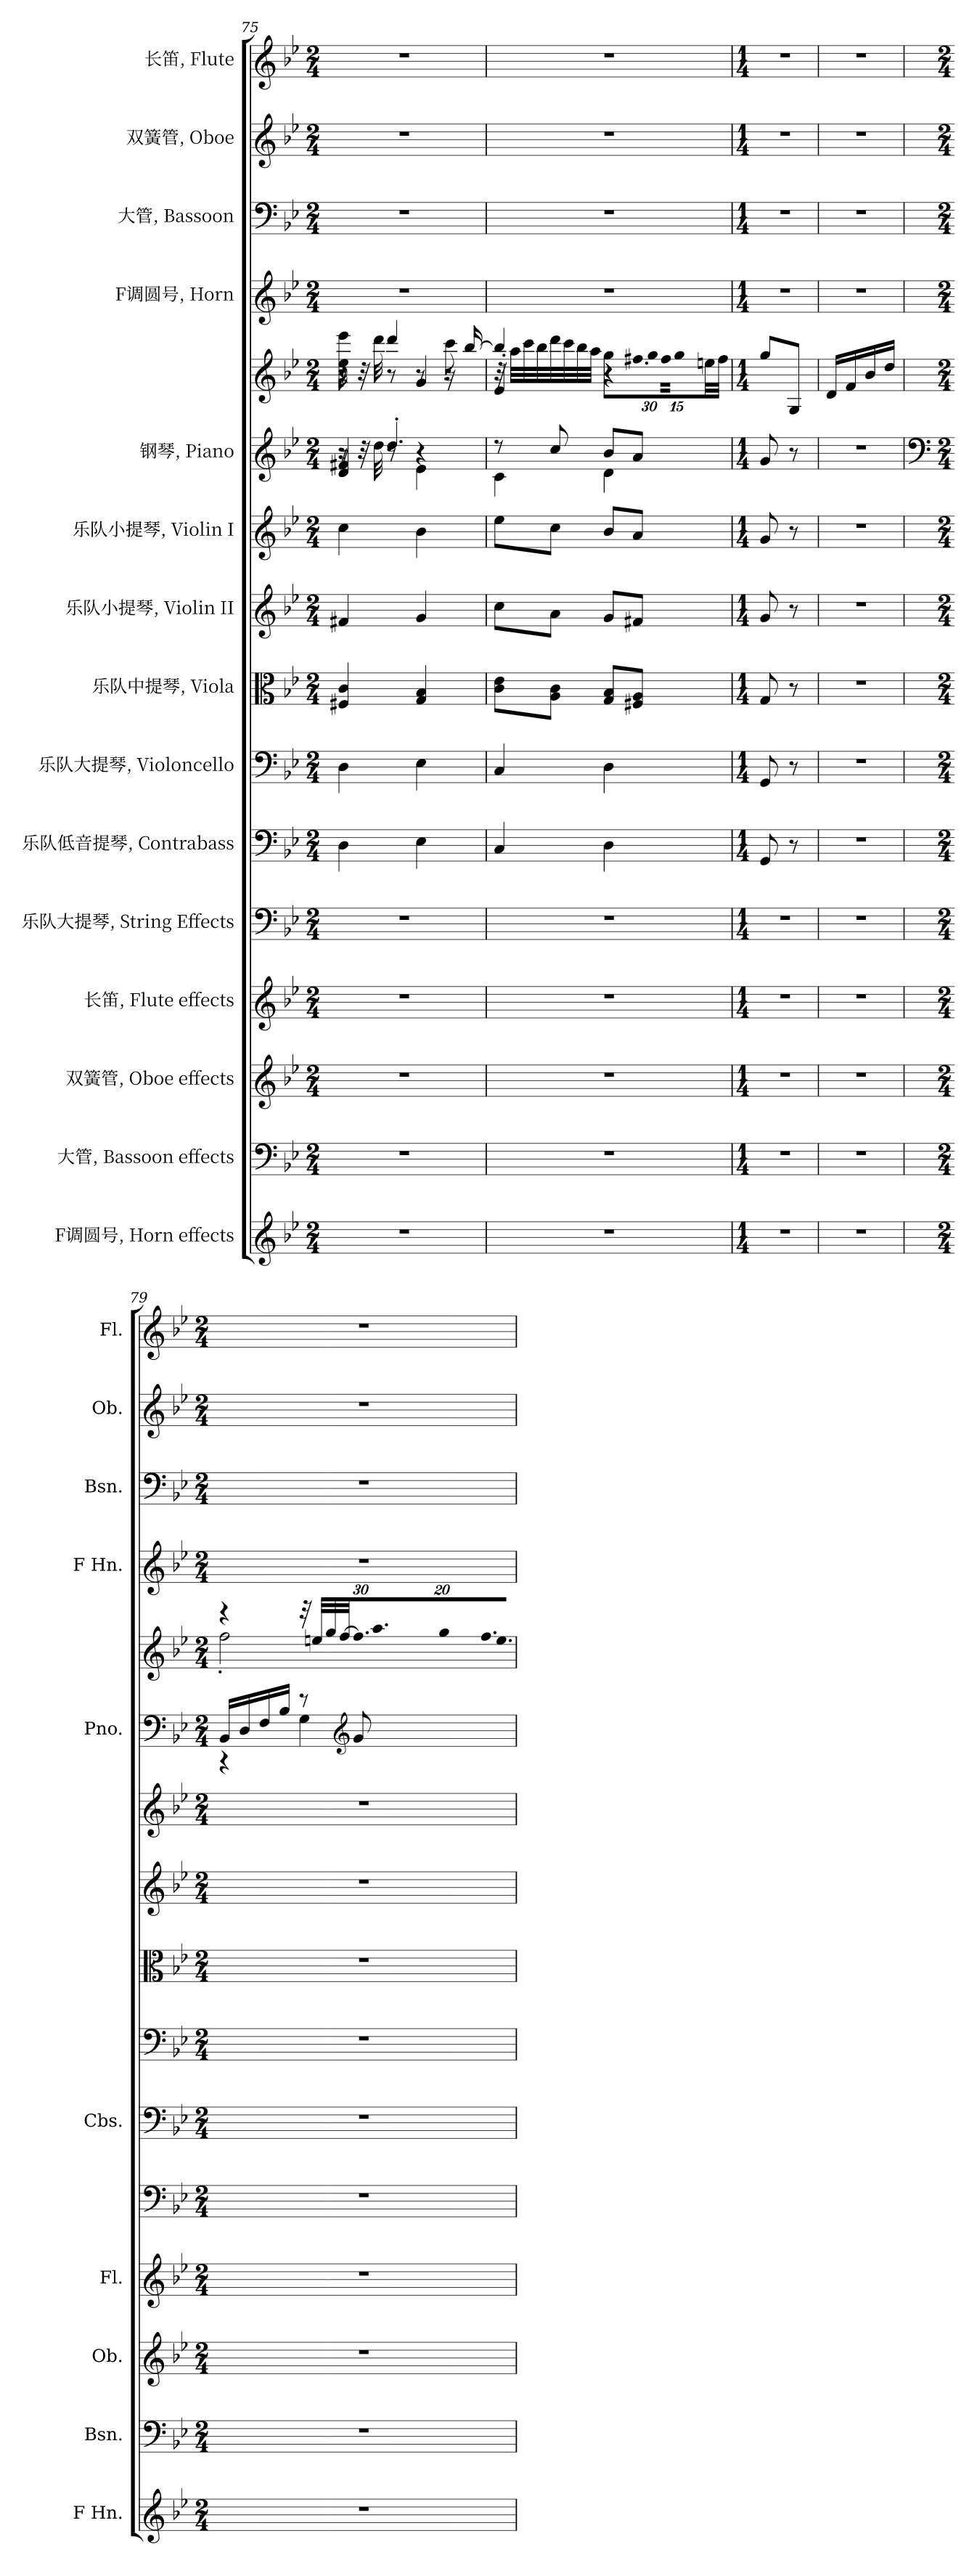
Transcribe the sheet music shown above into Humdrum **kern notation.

**kern	**kern	**kern	**kern	**kern	**kern	**kern	**kern	**kern	**kern	**kern	**kern	**kern	**kern	**kern	**kern
*part15	*part14	*part13	*part12	*part11	*part10	*part9	*part8	*part7	*part6	*part5	*part5	*part4	*part3	*part2	*part1
*staff16	*staff15	*staff14	*staff13	*staff12	*staff11	*staff10	*staff9	*staff8	*staff7	*staff6	*staff5	*staff4	*staff3	*staff2	*staff1
*I"F调圆号, Horn effects	*I"大管, Bassoon effects	*I"双簧管, Oboe effects	*I"长笛, Flute effects	*I"乐队大提琴, String Effects	*I"乐队低音提琴, Contrabass	*I"乐队大提琴, Violoncello	*I"乐队中提琴, Viola	*I"乐队小提琴, Violin II	*I"乐队小提琴, Violin I	*I"钢琴, Piano	*	*I"F调圆号, Horn	*I"大管, Bassoon	*I"双簧管, Oboe	*I"长笛, Flute
*I'F Hn.	*I'Bsn.	*I'Ob.	*I'Fl.	*	*I'Cbs.	*	*	*	*	*I'Pno.	*	*I'F Hn.	*I'Bsn.	*I'Ob.	*I'Fl.
*clefG2	*clefF4	*clefG2	*clefG2	*clefF4	*clefF4	*clefF4	*clefC3	*clefG2	*clefG2	*clefG2	*clefG2	*clefG2	*clefF4	*clefG2	*clefG2
*ITrd4c7	*	*	*	*	*ITrd7c12	*	*	*	*	*	*	*ITrd4c7	*	*	*
*k[b-e-a-]	*k[b-e-]	*k[b-e-]	*k[b-e-]	*k[b-e-]	*k[b-e-]	*k[b-e-]	*k[b-e-]	*k[b-e-]	*k[b-e-]	*k[b-e-]	*k[b-e-]	*k[b-e-a-]	*k[b-e-]	*k[b-e-]	*k[b-e-]
*M2/4	*M2/4	*M2/4	*M2/4	*M2/4	*M2/4	*M2/4	*M2/4	*M2/4	*M2/4	*M2/4	*M2/4	*M2/4	*M2/4	*M2/4	*M2/4
=75	=75	=75	=75	=75	=75	=75	=75	=75	=75	=75	=75	=75	=75	=75	=75
*	*	*	*	*	*	*	*	*	*	*^	*^	*	*	*	*
*	*	*	*	*	*	*	*	*	*	*	*^	*	*^	*	*	*	*
2r	2r	2r	2r	2r	4DD\	4D\	4F#X/ 4c/	4f#X/	4cc\	8r	16r	4d/ 4f#X/	8r	16ee-\ 16eee-\	4r	2r	2r	2r	2r
.	.	.	.	.	.	.	.	.	.	.	32r	.	.	32r	.	.	.	.	.
.	.	.	.	.	.	.	.	.	.	.	32dd\	.	.	32ddd\	.	.	.	.	.
.	.	.	.	.	.	.	.	.	.	4.dd'/	8r	.	4ddd/	8r	.	.	.	.	.
.	.	.	.	.	4EE-\	4E-\	4G/ 4B-/	4g/	4b-\	.	4e-\	4r	.	8r	4g/	.	.	.	.
.	.	.	.	.	.	.	.	.	.	.	.	.	16r	8ccc'\	.	.	.	.	.
.	.	.	.	.	.	.	.	.	.	.	.	.	[16bb-/	.	.	.	.	.	.
*	*	*	*	*	*	*	*	*	*	*	*v	*v	*	*	*	*	*	*	*
!!LO:PB:g=z
=76	=76	=76	=76	=76	=76	=76	=76	=76	=76	=76	=76	=76	=76	=76	=76	=76	=76	=76
2r	2r	2r	2r	2r	4CC/	4C/	8c\ 8e-\L	8cc\L	8ee-\L	8r	4c\	4bb-/]	32r	4e-'/	2r	2r	2r	2r
.	.	.	.	.	.	.	.	.	.	.	.	.	32aa\LLL	.	.	.	.	.
.	.	.	.	.	.	.	.	.	.	.	.	.	32ccc\	.	.	.	.	.
.	.	.	.	.	.	.	.	.	.	.	.	.	32bb-\	.	.	.	.	.
.	.	.	.	.	.	.	8A\ 8c\J	8a\J	8cc\J	8cc/	.	.	32ddd\	.	.	.	.	.
.	.	.	.	.	.	.	.	.	.	.	.	.	32ccc\	.	.	.	.	.
.	.	.	.	.	.	.	.	.	.	.	.	.	32bb-\	.	.	.	.	.
.	.	.	.	.	.	.	.	.	.	.	.	.	32aa\JJJ	.	.	.	.	.
.	.	.	.	.	4DD\	4D\	8G/ 8B-/L	8g/L	8b-/L	8b-/L	4d\	4r	8gg\L	4r	.	.	.	.
*	*	*	*	*	*	*	*	*	*	*	*	*	*Xbrackettup	*	*	*	*	*
!	!	!	!	!	!	!	!	!	!	!	!	!	!LO:N:vis=256.	!	!	!	!	!
.	.	.	.	.	.	.	8F#X/ 8A/J	8f#X/J	8a/J	8a/J	.	.	1920%17ff#X\KLLL	.	.	.	.	.
!	!	!	!	!	!	!	!	!	!	!	!	!	!LO:N:vis=256%9	!	!	!	!	!
.	.	.	.	.	.	.	.	.	.	.	.	.	960%17gg\	.	.	.	.	.
!	!	!	!	!	!	!	!	!	!	!	!	!	!LO:N:vis=256%9	!	!	!	!	!
.	.	.	.	.	.	.	.	.	.	.	.	.	960%17ff#\	.	.	.	.	.
.	.	.	.	.	.	.	.	.	.	.	.	.	1920ryy	.	.	.	.	.
!	!	!	!	!	!	!	!	!	!	!	!	!	!LO:N:vis=256%9	!	!	!	!	!
.	.	.	.	.	.	.	.	.	.	.	.	.	960%17gg\J	.	.	.	.	.
.	.	.	.	.	.	.	.	.	.	.	.	.	32een\	.	.	.	.	.
.	.	.	.	.	.	.	.	.	.	.	.	.	32ff#\JJJ	.	.	.	.	.
*	*	*	*	*	*	*	*	*	*	*v	*v	*	*	*	*	*	*	*
*	*	*	*	*	*	*	*	*	*	*	*v	*v	*v	*	*	*	*
=77	=77	=77	=77	=77	=77	=77	=77	=77	=77	=77	=77	=77	=77	=77	=77
*M1/4	*M1/4	*M1/4	*M1/4	*M1/4	*M1/4	*M1/4	*M1/4	*M1/4	*M1/4	*M1/4	*M1/4	*M1/4	*M1/4	*M1/4	*M1/4
4r	4r	4r	4r	4r	8GGG/	8GG/	8G/	8g/	8g/	8g/	8gg/L	4r	4r	4r	4r
.	.	.	.	.	8r	8r	8r	8r	8r	8r	8G/J	.	.	.	.
=78	=78	=78	=78	=78	=78	=78	=78	=78	=78	=78	=78	=78	=78	=78	=78
4r	4r	4r	4r	4r	4r	4r	4r	4r	4r	4r	16d/LL	4r	4r	4r	4r
.	.	.	.	.	.	.	.	.	.	.	16f/	.	.	.	.
.	.	.	.	.	.	.	.	.	.	.	16b-/	.	.	.	.
.	.	.	.	.	.	.	.	.	.	.	16dd/JJ	.	.	.	.
!!LO:PB:g=z
=79	=79	=79	=79	=79	=79	=79	=79	=79	=79	=79	=79	=79	=79	=79	=79
*	*	*	*	*	*	*	*	*	*	*clefF4	*	*	*	*	*
*M2/4	*M2/4	*M2/4	*M2/4	*M2/4	*M2/4	*M2/4	*M2/4	*M2/4	*M2/4	*M2/4	*M2/4	*M2/4	*M2/4	*M2/4	*M2/4
*	*	*	*	*	*	*	*	*	*	*^	*^	*	*	*	*
2r	2r	2r	2r	2r	2r	2r	2r	2r	2r	16BB-/LL	4r	4r	2ff'\	2r	2r	2r	2r
.	.	.	.	.	.	.	.	.	.	16D/	.	.	.	.	.	.	.
.	.	.	.	.	.	.	.	.	.	16F/	.	.	.	.	.	.	.
.	.	.	.	.	.	.	.	.	.	16B-/JJ	.	.	.	.	.	.	.
.	.	.	.	.	.	.	.	.	.	8r	4G\	32r	.	.	.	.	.
.	.	.	.	.	.	.	.	.	.	.	.	32een/LLL	.	.	.	.	.
.	.	.	.	.	.	.	.	.	.	.	.	32gg/	.	.	.	.	.
.	.	.	.	.	.	.	.	.	.	.	.	[32ff/	.	.	.	.	.
*	*	*	*	*	*	*	*	*	*	*clefG2	*	*	*	*	*	*	*
!	!	!	!	!	!	!	!	!	!	!	!	!LO:N:vis=256.	!	!	!	!	!
.	.	.	.	.	.	.	.	.	.	8g/	.	1920%17ff/KL]	.	.	.	.	.
!	!	!	!	!	!	!	!	!	!	!	!	!LO:N:vis=32.	!	!	!	!	!
.	.	.	.	.	.	.	.	.	.	.	.	640%17aa/J	.	.	.	.	.
.	.	.	.	.	.	.	.	.	.	.	.	1920ryy	.	.	.	.	.
!	!	!	!	!	!	!	!	!	!	!	!	!LO:N:vis=32	!	!	!	!	!
.	.	.	.	.	.	.	.	.	.	.	.	640%23gg/	.	.	.	.	.
!	!	!	!	!	!	!	!	!	!	!	!	!LO:N:vis=32.	!	!	!	!	!
.	.	.	.	.	.	.	.	.	.	.	.	640%17ff/L	.	.	.	.	.
!	!	!	!	!	!	!	!	!	!	!	!	!LO:N:vis=32.	!	!	!	!	!
.	.	.	.	.	.	.	.	.	.	.	.	640%17ee/JJJJ	.	.	.	.	.
*	*	*	*	*	*	*	*	*	*	*v	*v	*	*	*	*	*	*
*	*	*	*	*	*	*	*	*	*	*	*v	*v	*	*	*	*
=	=	=	=	=	=	=	=	=	=	=	=	=	=	=	=
*-	*-	*-	*-	*-	*-	*-	*-	*-	*-	*-	*-	*-	*-	*-	*-
